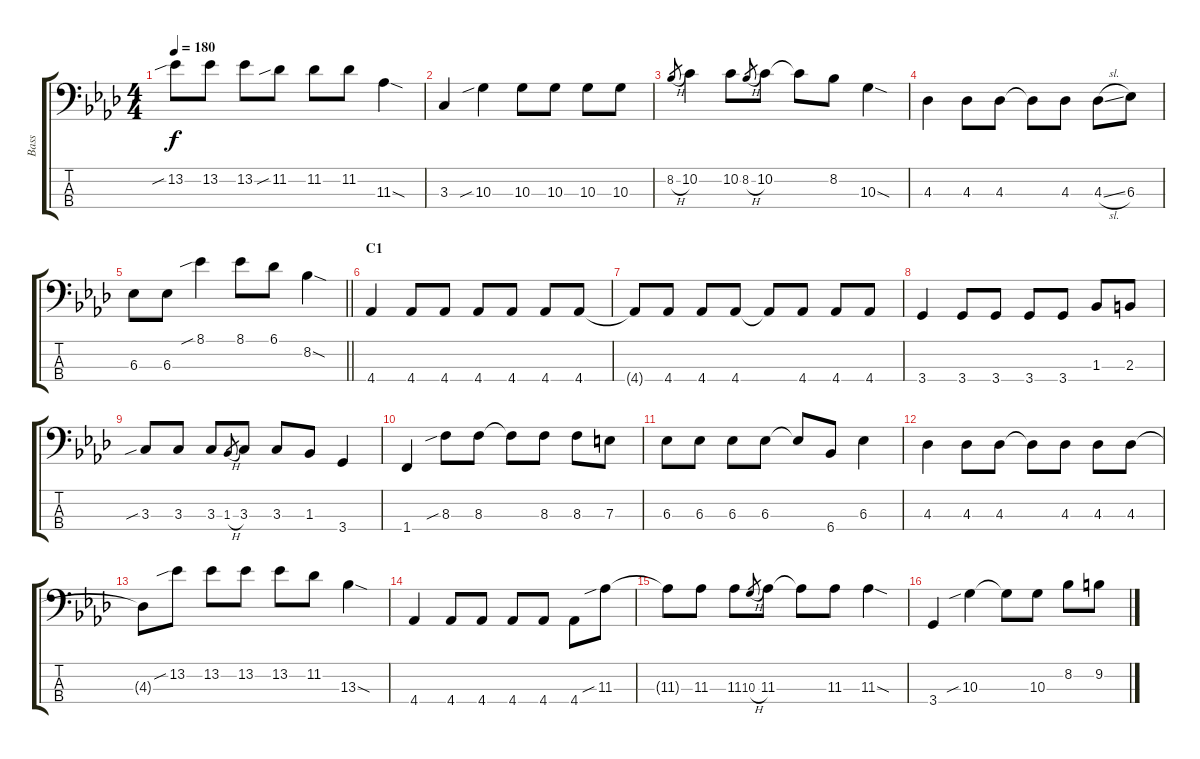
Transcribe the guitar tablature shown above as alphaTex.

\track ("Bass" "Bass") {instrument electricbassfinger}
\staff {score tabs}
\tuning (G2 D2 A1 E1) {hide}
\ts (4 4)
\tempo 180
\clef f4
\ks ab
13.2{sib}.8{dy f} 13.2.8 13.2.8 11.2{sib}.8 11.2.8 11.2.8 11.3{sod}.4 |
3.3.4 10.3{sib}.4 10.3.8 10.3.8 10.3.8 10.3.8 |
8.2{h}.8{gr} 10.2.4 10.2.8 8.2{h}.8{gr} 10.2.8 10.2{t}.8 8.2.8 10.3{sod}.4 |
4.3.4 4.3.8 4.3.8 4.3{t}.8 4.3.8 4.3{sl}.8 6.3.8 |
\barLineRight lightlight
6.3.8 6.3.8 8.1{sib}.4 8.1.8 6.1.8 8.2{sod}.4 |
\section ("" "C1")
4.4.4 4.4.8 4.4.8 4.4.8 4.4.8 4.4.8 4.4.8 |
4.4{t}.8 4.4.8 4.4.8 4.4.8 4.4{t}.8 4.4.8 4.4.8 4.4.8 |
3.4.4 3.4.8 3.4.8 3.4.8 3.4.8 1.3.8 2.3.8 |
3.3{sib}.8 3.3.8 3.3.8 1.3{h}.8{gr} 3.3.8 3.3.8 1.3.8 3.4.4 |
1.4.4 8.3{sib}.8 8.3.8 8.3{t}.8 8.3.8 8.3.8 7.3.8 |
6.3.8 6.3.8 6.3.8 6.3.8 6.3{t}.8 6.4.8 6.3.4 |
4.3.4 4.3.8 4.3.8 4.3{t}.8 4.3.8 4.3.8 4.3.8 |
4.3{t}.8 13.2{sib}.8 13.2.8 13.2.8 13.2.8 11.2.8 13.3{sod}.4 |
4.4.4 4.4.8 4.4.8 4.4.8 4.4.8 4.4.8 11.3{sib}.8 |
11.3{t}.8 11.3.8 11.3.8 10.3{h}.8{gr} 11.3.8 11.3{t}.8 11.3.8 11.3{sod}.4 |
3.4.4 10.3{sib}.4 10.3{t}.8 10.3.8 8.2.8 9.2.8
